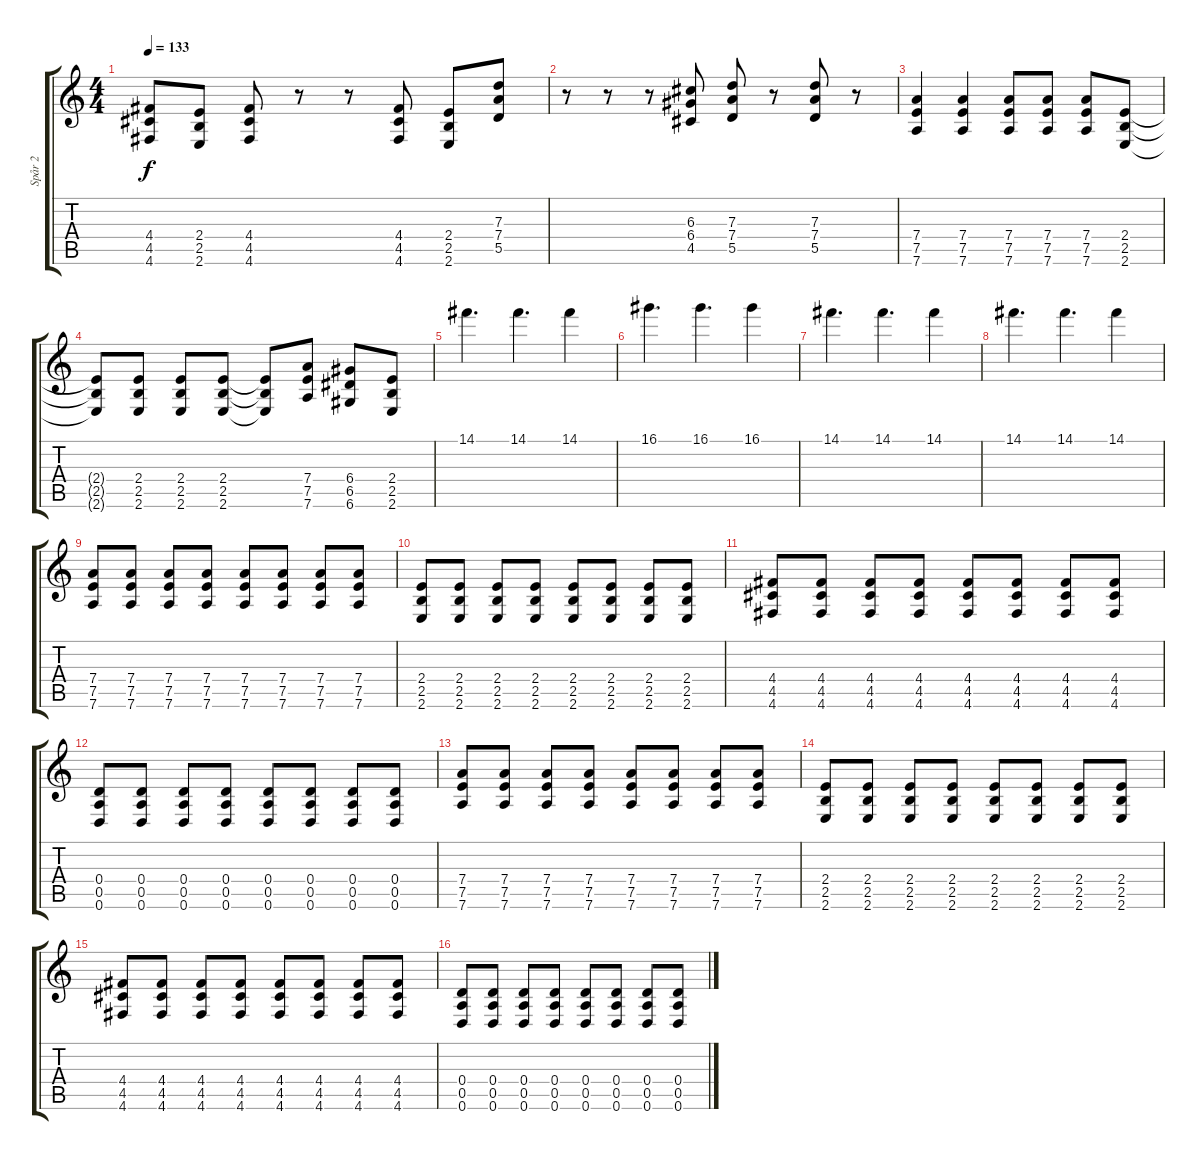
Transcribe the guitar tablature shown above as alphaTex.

\track ("Spår 2" "Spår 2") {instrument distortionguitar}
\staff {score tabs}
\tuning (E4 B3 G3 D3 A2 D2) {hide}
\ts (4 4)
\tempo 133
\clef g2
\ks c
(4.4 4.5 4.6).8{dy f} (2.4 2.5 2.6).8 (4.4 4.5 4.6).8 r.8 r.8 (4.4 4.5 4.6).8 (2.4 2.5 2.6).8 (7.3 7.4 5.5).8 |
r.8 r.8 r.8 (6.3 6.4 4.5).8 (7.3 7.4 5.5).8 r.8 (7.3 7.4 5.5).8 r.8 |
(7.4 7.5 7.6).4 (7.4 7.5 7.6).4 (7.4 7.5 7.6).8 (7.4 7.5 7.6).8 (7.4 7.5 7.6).8 (2.4 2.5 2.6).8 |
(2.4{t} 2.5{t} 2.6{t}).8 (2.4 2.5 2.6).8 (2.4 2.5 2.6).8 (2.4 2.5 2.6).8 (2.4{t} 2.5{t} 2.6{t}).8 (7.4 7.5 7.6).8 (6.4 6.5 6.6).8 (2.4 2.5 2.6).8 |
14.1.4{d} 14.1.4{d} 14.1.4 |
16.1.4{d} 16.1.4{d} 16.1.4 |
14.1.4{d} 14.1.4{d} 14.1.4 |
14.1.4{d} 14.1.4{d} 14.1.4 |
(7.4 7.5 7.6).8 (7.4 7.5 7.6).8 (7.4 7.5 7.6).8 (7.4 7.5 7.6).8 (7.4 7.5 7.6).8 (7.4 7.5 7.6).8 (7.4 7.5 7.6).8 (7.4 7.5 7.6).8 |
(2.4 2.5 2.6).8 (2.4 2.5 2.6).8 (2.4 2.5 2.6).8 (2.4 2.5 2.6).8 (2.4 2.5 2.6).8 (2.4 2.5 2.6).8 (2.4 2.5 2.6).8 (2.4 2.5 2.6).8 |
(4.4 4.5 4.6).8 (4.4 4.5 4.6).8 (4.4 4.5 4.6).8 (4.4 4.5 4.6).8 (4.4 4.5 4.6).8 (4.4 4.5 4.6).8 (4.4 4.5 4.6).8 (4.4 4.5 4.6).8 |
(0.4 0.5 0.6).8 (0.4 0.5 0.6).8 (0.4 0.5 0.6).8 (0.4 0.5 0.6).8 (0.4 0.5 0.6).8 (0.4 0.5 0.6).8 (0.4 0.5 0.6).8 (0.4 0.5 0.6).8 |
(7.4 7.5 7.6).8 (7.4 7.5 7.6).8 (7.4 7.5 7.6).8 (7.4 7.5 7.6).8 (7.4 7.5 7.6).8 (7.4 7.5 7.6).8 (7.4 7.5 7.6).8 (7.4 7.5 7.6).8 |
(2.4 2.5 2.6).8 (2.4 2.5 2.6).8 (2.4 2.5 2.6).8 (2.4 2.5 2.6).8 (2.4 2.5 2.6).8 (2.4 2.5 2.6).8 (2.4 2.5 2.6).8 (2.4 2.5 2.6).8 |
(4.4 4.5 4.6).8 (4.4 4.5 4.6).8 (4.4 4.5 4.6).8 (4.4 4.5 4.6).8 (4.4 4.5 4.6).8 (4.4 4.5 4.6).8 (4.4 4.5 4.6).8 (4.4 4.5 4.6).8 |
(0.4 0.5 0.6).8 (0.4 0.5 0.6).8 (0.4 0.5 0.6).8 (0.4 0.5 0.6).8 (0.4 0.5 0.6).8 (0.4 0.5 0.6).8 (0.4 0.5 0.6).8 (0.4 0.5 0.6).8
